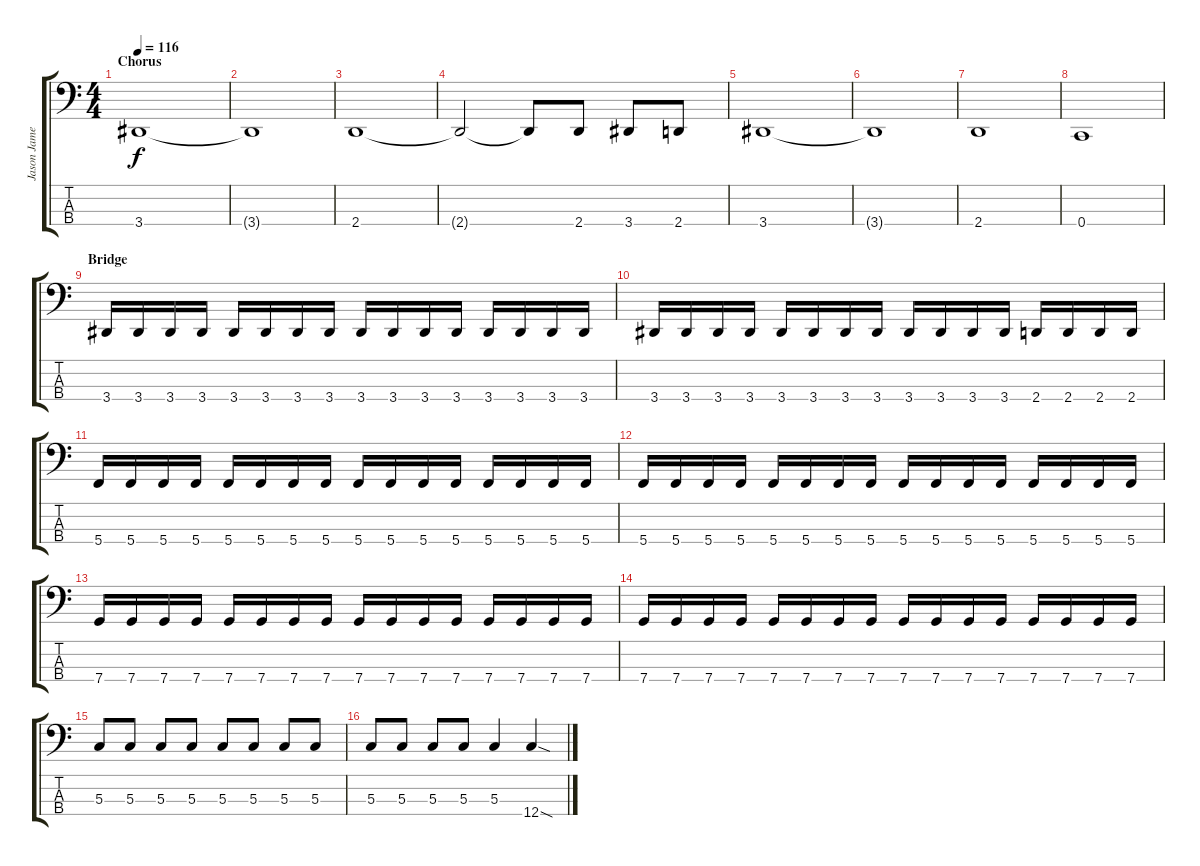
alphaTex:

\track ("Jason James" "Jason Jame") {instrument electricbasspick}
\staff {score tabs}
\tuning (F2 C2 G1 C1) {hide}
\ts (4 4)
\section ("" "Chorus")
\tempo 116
\clef f4
\ks c
3.4.1{dy f} |
3.4{t}.1 |
2.4.1 |
2.4{t}.2 2.4{t}.8 2.4.8 3.4.8 2.4.8 |
3.4.1 |
3.4{t}.1 |
2.4.1 |
0.4.1 |
\section ("" "Bridge")
3.4.16 3.4.16 3.4.16 3.4.16 3.4.16 3.4.16 3.4.16 3.4.16 3.4.16 3.4.16 3.4.16 3.4.16 3.4.16 3.4.16 3.4.16 3.4.16 |
3.4.16 3.4.16 3.4.16 3.4.16 3.4.16 3.4.16 3.4.16 3.4.16 3.4.16 3.4.16 3.4.16 3.4.16 2.4.16 2.4.16 2.4.16 2.4.16 |
5.4.16 5.4.16 5.4.16 5.4.16 5.4.16 5.4.16 5.4.16 5.4.16 5.4.16 5.4.16 5.4.16 5.4.16 5.4.16 5.4.16 5.4.16 5.4.16 |
5.4.16 5.4.16 5.4.16 5.4.16 5.4.16 5.4.16 5.4.16 5.4.16 5.4.16 5.4.16 5.4.16 5.4.16 5.4.16 5.4.16 5.4.16 5.4.16 |
7.4.16 7.4.16 7.4.16 7.4.16 7.4.16 7.4.16 7.4.16 7.4.16 7.4.16 7.4.16 7.4.16 7.4.16 7.4.16 7.4.16 7.4.16 7.4.16 |
7.4.16 7.4.16 7.4.16 7.4.16 7.4.16 7.4.16 7.4.16 7.4.16 7.4.16 7.4.16 7.4.16 7.4.16 7.4.16 7.4.16 7.4.16 7.4.16 |
5.3.8 5.3.8 5.3.8 5.3.8 5.3.8 5.3.8 5.3.8 5.3.8 |
5.3.8 5.3.8 5.3.8 5.3.8 5.3.4 12.4{sod}.4
